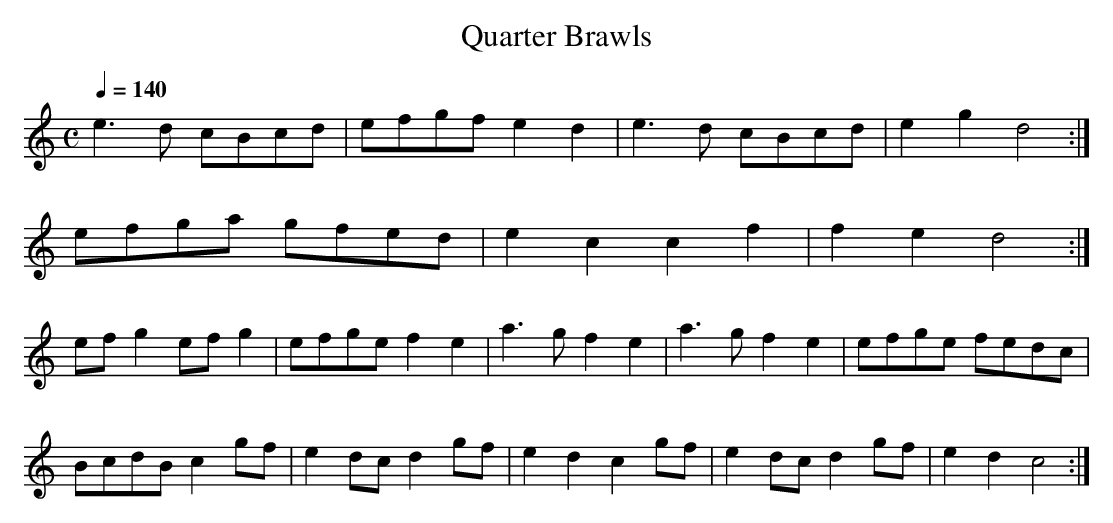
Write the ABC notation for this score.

X:1
T:Quarter Brawls
M:C
L:1/8
Q:1/4=140
K:Cmaj clef=treble
e3 d cBcd | efgf e2 d2 | e3 d cBcd |\
e2 g2 d4 :|
efga gfed | e2 c2 c2 f2 | f2 e2 d4 :|
ef g2 ef g2 | efge f2 e2 |\
a3 g f2 e2 | a3 g f2 e2 | efge fedc |
BcdB c2 gf | e2 dc d2 gf | e2 d2 c2 gf |\
e2 dc d2 gf | e2 d2 c4 :|
